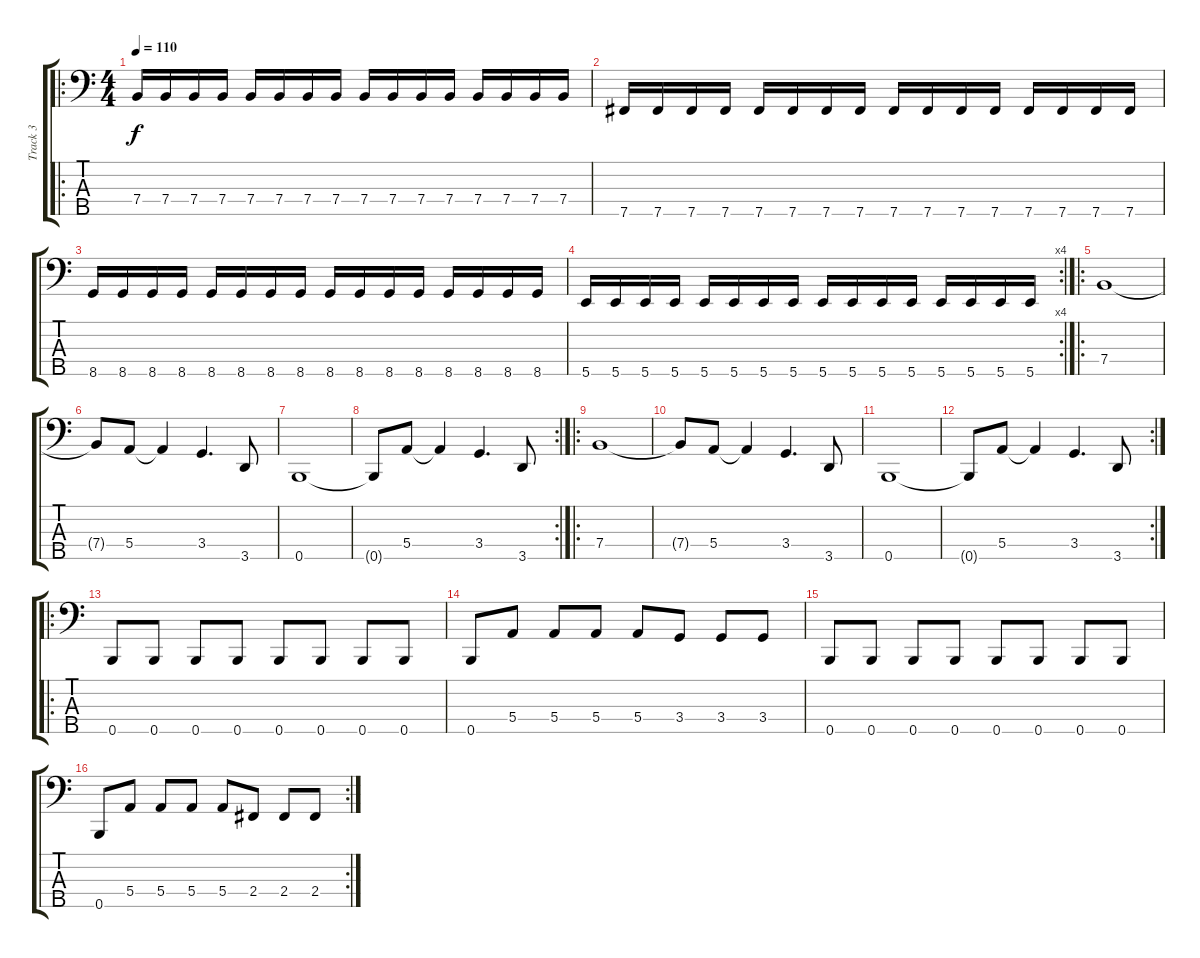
\track ("Track 3" "Track 3") {instrument electricbassfinger}
\staff {score tabs}
\tuning (G2 D2 A1 E1 B0) {hide}
\ro
\ts (4 4)
\tempo 110
\clef f4
\ks c
7.4.16{dy f} 7.4.16 7.4.16 7.4.16 7.4.16 7.4.16 7.4.16 7.4.16 7.4.16 7.4.16 7.4.16 7.4.16 7.4.16 7.4.16 7.4.16 7.4.16 |
7.5.16 7.5.16 7.5.16 7.5.16 7.5.16 7.5.16 7.5.16 7.5.16 7.5.16 7.5.16 7.5.16 7.5.16 7.5.16 7.5.16 7.5.16 7.5.16 |
8.5.16 8.5.16 8.5.16 8.5.16 8.5.16 8.5.16 8.5.16 8.5.16 8.5.16 8.5.16 8.5.16 8.5.16 8.5.16 8.5.16 8.5.16 8.5.16 |
\rc 4
5.5.16 5.5.16 5.5.16 5.5.16 5.5.16 5.5.16 5.5.16 5.5.16 5.5.16 5.5.16 5.5.16 5.5.16 5.5.16 5.5.16 5.5.16 5.5.16 |
\ro
7.4.1 |
7.4{t}.8 5.4.8 5.4{t}.4 3.4.4{d} 3.5.8 |
0.5.1 |
\rc 2
0.5{t}.8 5.4.8 5.4{t}.4 3.4.4{d} 3.5.8 |
\ro
7.4.1 |
7.4{t}.8 5.4.8 5.4{t}.4 3.4.4{d} 3.5.8 |
0.5.1 |
\rc 2
0.5{t}.8 5.4.8 5.4{t}.4 3.4.4{d} 3.5.8 |
\ro
0.5.8 0.5.8 0.5.8 0.5.8 0.5.8 0.5.8 0.5.8 0.5.8 |
0.5.8 5.4.8 5.4.8 5.4.8 5.4.8 3.4.8 3.4.8 3.4.8 |
0.5.8 0.5.8 0.5.8 0.5.8 0.5.8 0.5.8 0.5.8 0.5.8 |
\rc 2
0.5.8 5.4.8 5.4.8 5.4.8 5.4.8 2.4.8 2.4.8 2.4.8
